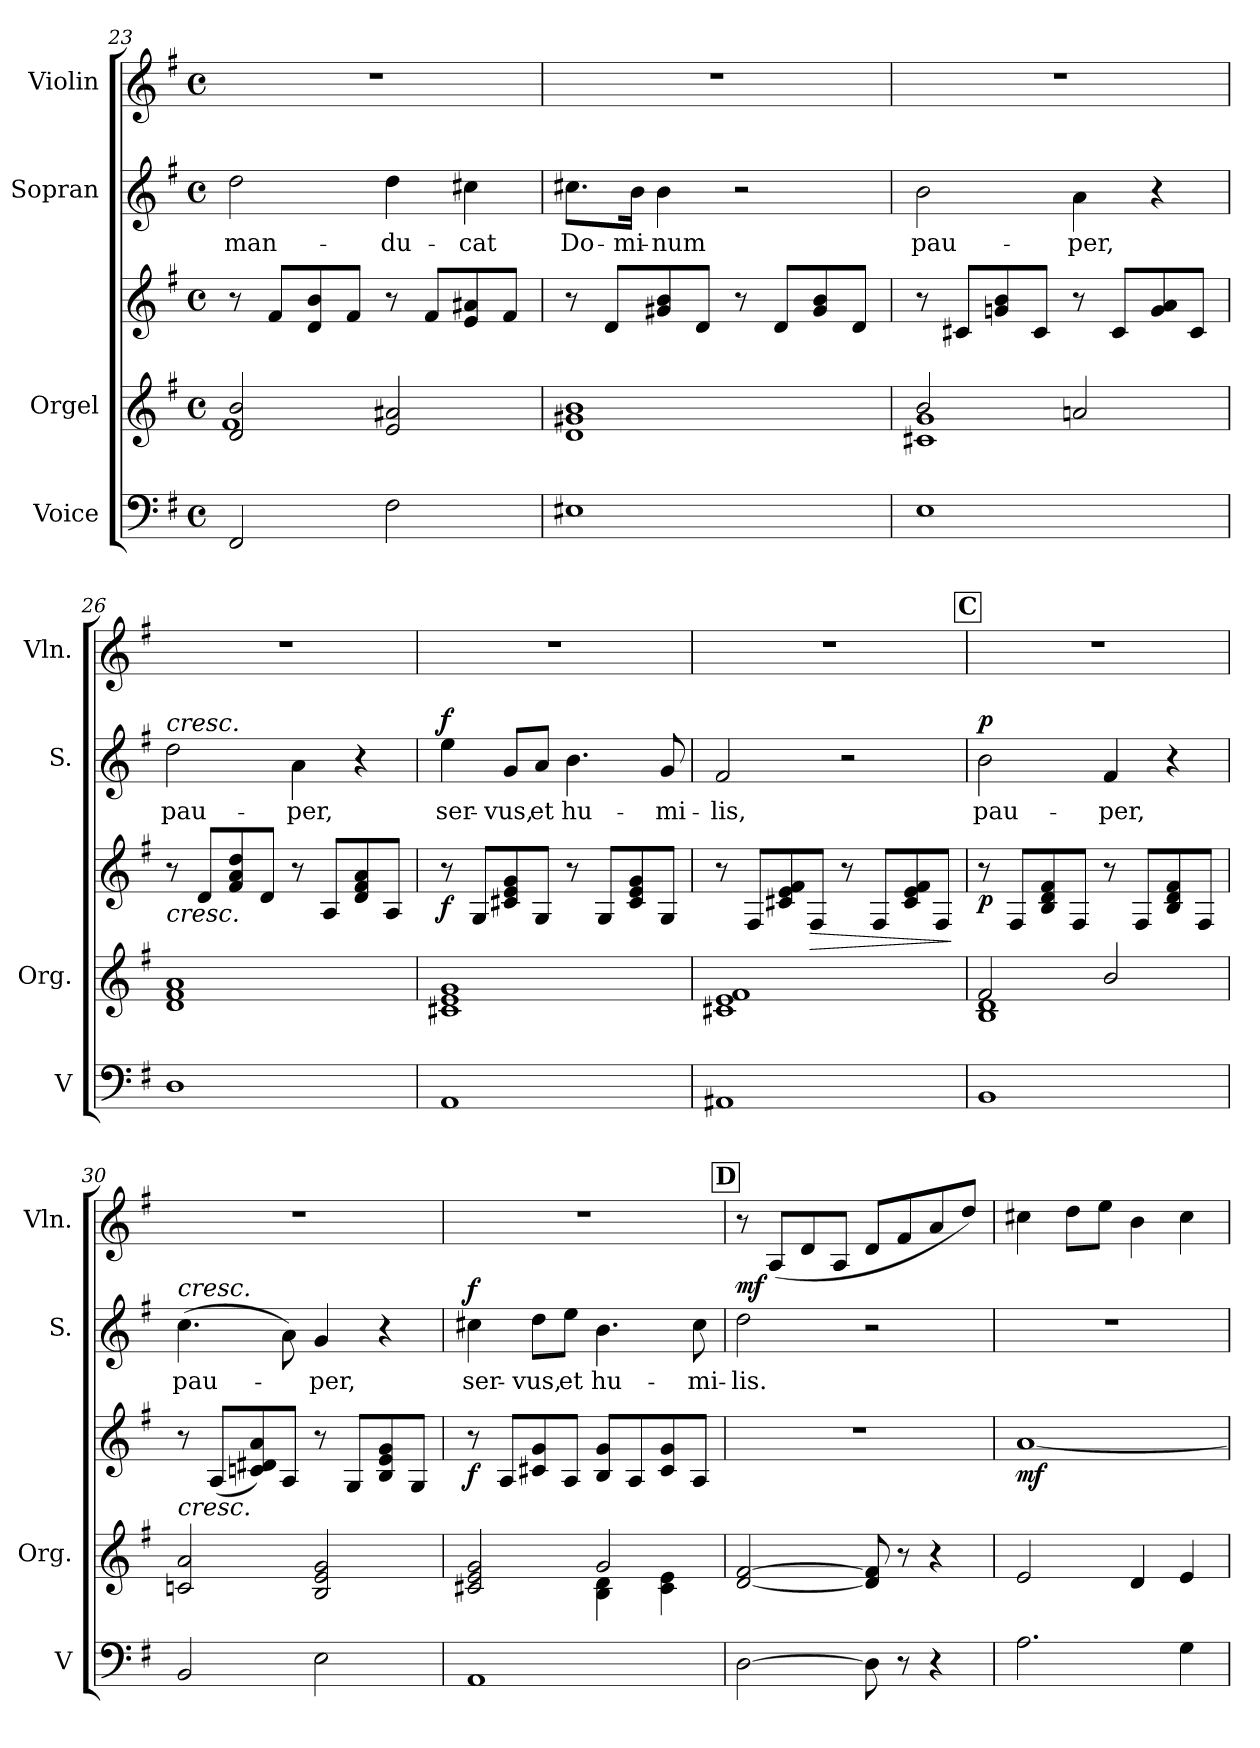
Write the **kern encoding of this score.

**kern	**kern	**kern	**dynam	**kern	**text	**dynam	**kern	**dynam
*part4	*part3	*part3	*part3	*part2	*part2	*part2	*part1	*part1
*staff5	*staff4	*staff3	*staff3/4	*staff2	*staff2	*staff2	*staff1	*staff1
*I"Voice	*I"Orgel	*	*	*I"Sopran	*	*	*I"Violin	*
*I'V	*I'Org.	*	*	*I'S.	*	*	*I'Vln.	*
*clefF4	*clefG2	*clefG2	*	*clefG2	*	*	*clefG2	*
*k[f#]	*k[f#]	*k[f#]	*	*k[f#]	*	*	*k[f#]	*
*M4/4	*M4/4	*M4/4	*	*M4/4	*	*	*M4/4	*
*met(c)	*met(c)	*met(c)	*	*met(c)	*	*	*met(c)	*
=23	=23	=23	=23	=23	=23	=23	=23	=23
*	*^	*	*	*	*	*	*	*
!	!	!	!	!	!	!LO:LY:b	!	!	!
2FF#/	2d/ 2b/	1f#	8r	.	2dd\	man-	.	1r	.
.	.	.	8f#/L	.	.	.	.	.	.
.	.	.	8d/ 8b/	.	.	.	.	.	.
.	.	.	8f#/J	.	.	.	.	.	.
!	!	!	!	!	!	!LO:LY:b	!	!	!
2F#\	2e/ 2a#X/	.	8r	.	4dd\	-du-	.	.	.
.	.	.	8f#/L	.	.	.	.	.	.
!	!	!	!	!	!	!LO:LY:b	!	!	!
.	.	.	8e/ 8a#X/	.	4cc#X\	-cat	.	.	.
.	.	.	8f#/J	.	.	.	.	.	.
=24	=24	=24	=24	=24	=24	=24	=24	=24	=24
!	!	!	!	!	!	!LO:LY:b	!	!	!
1E#X	1g#X 1b	1d	8r	.	8.cc#X\L	Do-	.	1r	.
.	.	.	8d/L	.	.	.	.	.	.
!	!	!	!	!	!	!LO:LY:b	!	!	!
.	.	.	.	.	16b\Jk	-mi-	.	.	.
!	!	!	!	!	!	!LO:LY:b	!	!	!
.	.	.	8g#X/ 8b/	.	4b\	-num	.	.	.
.	.	.	8d/J	.	.	.	.	.	.
.	.	.	8r	.	2r	.	.	.	.
.	.	.	8d/L	.	.	.	.	.	.
.	.	.	8g#/ 8b/	.	.	.	.	.	.
.	.	.	8d/J	.	.	.	.	.	.
=25	=25	=25	=25	=25	=25	=25	=25	=25	=25
*	*	*^	*	*	*	*	*	*	*
!	!	!	!	!	!	!	!LO:LY:b	!	!	!
1E	2b/	1g	1c#X	8r	.	2b\	pau-	.	1r	.
.	.	.	.	8c#X/L	.	.	.	.	.	.
.	.	.	.	8gn/ 8b/	.	.	.	.	.	.
.	.	.	.	8c#/J	.	.	.	.	.	.
!	!	!	!	!	!	!	!LO:LY:b	!	!	!
.	2an/	.	.	8r	.	4a\	-per,	.	.	.
.	.	.	.	8c#/L	.	.	.	.	.	.
.	.	.	.	8g/ 8a/	.	4r	.	.	.	.
.	.	.	.	8c#/J	.	.	.	.	.	.
*	*v	*v	*v	*	*	*	*	*	*	*
!!LO:LB:g=z
=26	=26	=26	=26	=26	=26	=26	=26	=26
!	!	!	!	!LO:TX:a:i:t=cresc.	!	!	!	!
!	!	!LO:TX:b:i:t=cresc.	!	!	!	!	!	!
!	!	!	!	!	!LO:LY:b	!	!	!
1D	1d 1f# 1a	8r	.	2dd\	pau-	.	1r	.
.	.	8d/L	.	.	.	.	.	.
.	.	8f#/ 8a/ 8dd/	.	.	.	.	.	.
.	.	8d/J	.	.	.	.	.	.
!	!	!	!	!	!LO:LY:b	!	!	!
.	.	8r	.	4a\	-per,	.	.	.
.	.	8A/L	.	.	.	.	.	.
.	.	8d/ 8f#/ 8a/	.	4r	.	.	.	.
.	.	8A/J	.	.	.	.	.	.
=27	=27	=27	=27	=27	=27	=27	=27	=27
!	!	!	!LO:DY:b	!	!LO:LY:b	!LO:DY:a	!	!
1AA	1c#X 1e 1g	8r	f	4ee\	ser-	f	1r	.
.	.	8G/L	.	.	.	.	.	.
!	!	!	!	!	!LO:LY:b	!	!	!
.	.	8c#X/ 8e/ 8g/	.	8g/L	-vus,	.	.	.
!	!	!	!	!	!LO:LY:b	!	!	!
.	.	8G/J	.	8a/J	et	.	.	.
!	!	!	!	!	!LO:LY:b	!	!	!
.	.	8r	.	4.b\	hu-	.	.	.
.	.	8G/L	.	.	.	.	.	.
.	.	8c#/ 8e/ 8g/	.	.	.	.	.	.
!	!	!	!	!	!LO:LY:b	!	!	!
.	.	8G/J	.	8g/	-mi-	.	.	.
=28	=28	=28	=28	=28	=28	=28	=28	=28
!	!	!	!	!	!LO:LY:b	!	!	!
1AA#X	1c#X 1e 1f#	8r	.	2f#/	-lis,	.	1r	.
.	.	8F#/L	.	.	.	.	.	.
.	.	8c#X/ 8e/ 8f#/	.	.	.	.	.	.
!	!	!	!LO:HP:b	!	!	!	!	!
.	.	8F#/J	>	.	.	.	.	.
.	.	8r	.	2r	.	.	.	.
.	.	8F#/L	.	.	.	.	.	.
.	.	8c#/ 8e/ 8f#/	.	.	.	.	.	.
.	.	8F#/J	.	.	.	.	.	.
.	.	.	]	.	.	.	.	.
!!LO:REH:place=s1:a:B:fs=14:t=C
=29	=29	=29	=29	=29	=29	=29	=29	=29
*	*^	*	*	*	*	*	*	*
!	!	!	!	!LO:DY:b	!	!LO:LY:b	!LO:DY:a	!	!
1BB	2f#/	1B 1d	8r	p	2b\	pau-	p	1r	.
.	.	.	8F#/L	.	.	.	.	.	.
.	.	.	8B/ 8d/ 8f#/	.	.	.	.	.	.
.	.	.	8F#/J	.	.	.	.	.	.
!	!	!	!	!	!	!LO:LY:b	!	!	!
.	2b/	.	8r	.	4f#/	-per,	.	.	.
.	.	.	8F#/L	.	.	.	.	.	.
.	.	.	8B/ 8d/ 8f#/	.	4r	.	.	.	.
.	.	.	8F#/J	.	.	.	.	.	.
*	*v	*v	*	*	*	*	*	*	*
!!LO:PB:g=z
=30	=30	=30	=30	=30	=30	=30	=30	=30
!	!	!	!	!LO:TX:a:i:t=cresc.	!	!	!	!
!	!	!LO:TX:b:i:t=cresc.	!	!	!	!	!	!
!	!	!	!	!	!LO:LY:b	!	!	!
2BB/	2cn/ 2a/	8r	.	(>4.cc\	pau-	.	1r	.
.	.	(>8A/L	.	.	.	.	.	.
.	.	8cn/ 8d#X/ 8a/)	.	.	.	.	.	.
.	.	8A/J	.	8a\)	.	.	.	.
!	!	!	!	!	!LO:LY:b	!	!	!
2E\	2B/ 2e/ 2g/	8r	.	4g/	-per,	.	.	.
.	.	8G/L	.	.	.	.	.	.
.	.	8B/ 8e/ 8g/	.	4r	.	.	.	.
.	.	8G/J	.	.	.	.	.	.
=31	=31	=31	=31	=31	=31	=31	=31	=31
*	*^	*	*	*	*	*	*	*
!	!	!	!	!LO:DY:b	!	!LO:LY:b	!LO:DY:a	!	!
1AA	2c#X/ 2e/ 2g/	2ryy	8r	f	4cc#X\	ser-	f	1r	.
.	.	.	8A/L	.	.	.	.	.	.
!	!	!	!	!	!	!LO:LY:b	!	!	!
.	.	.	8c#X/ 8g/	.	8dd\L	-vus,	.	.	.
!	!	!	!	!	!	!LO:LY:b	!	!	!
.	.	.	8A/J	.	8ee\J	et	.	.	.
!	!	!	!	!	!	!LO:LY:b	!	!	!
.	2g/	4B\ 4d\	8B/ 8g/L	.	4.b\	hu-	.	.	.
.	.	.	8A/	.	.	.	.	.	.
.	.	4c#\ 4e\	8c#/ 8g/	.	.	.	.	.	.
!	!	!	!	!	!	!LO:LY:b	!	!	!
.	.	.	8A/J	.	8cc#\	-mi-	.	.	.
*	*v	*v	*	*	*	*	*	*	*
!!LO:REH:place=s1:a:B:fs=14:t=D
=32	=32	=32	=32	=32	=32	=32	=32	=32
!	!	!	!	!	!LO:LY:b	!	!	!LO:DY:b
[>2D\	[<2d/ [>2f#/	1r	.	2dd\	-lis.	.	8r	mf
.	.	.	.	.	.	.	(<8A/L	.
.	.	.	.	.	.	.	8d/	.
.	.	.	.	.	.	.	8A/J	.
8D\]	8d/] 8f#/]	.	.	2r	.	.	8d/L	.
8r	8r	.	.	.	.	.	8f#/	.
4r	4r	.	.	.	.	.	8a/	.
.	.	.	.	.	.	.	8dd/J)	.
=33	=33	=33	=33	=33	=33	=33	=33	=33
!	!	!	!LO:DY:b	!	!	!	!	!
2.A\	2e/	[>1a	mf	1r	.	.	4cc#X\	.
.	.	.	.	.	.	.	8dd\L	.
.	.	.	.	.	.	.	8ee\J	.
.	4d/	.	.	.	.	.	4b\	.
4G\	4e/	.	.	.	.	.	4cc#\	.
=	=	=	=	=	=	=	=	=
*-	*-	*-	*-	*-	*-	*-	*-	*-
